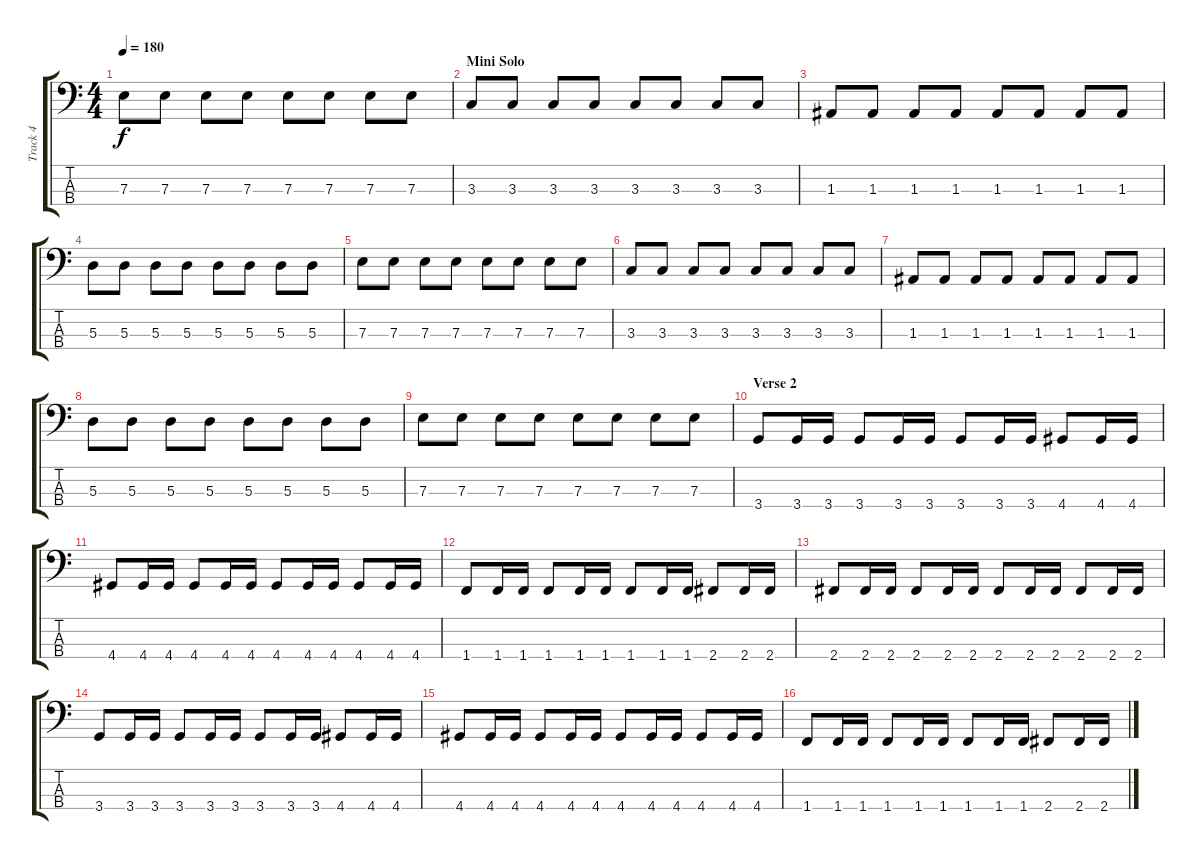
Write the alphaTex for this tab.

\track ("Track 4" "Track 4") {instrument electricbasspick}
\staff {score tabs}
\tuning (G2 D2 A1 E1) {hide}
\ts (4 4)
\tempo 180
\clef f4
\ks c
7.3.8{dy f} 7.3.8 7.3.8 7.3.8 7.3.8 7.3.8 7.3.8 7.3.8 |
\section ("" "Mini Solo")
3.3.8 3.3.8 3.3.8 3.3.8 3.3.8 3.3.8 3.3.8 3.3.8 |
1.3.8 1.3.8 1.3.8 1.3.8 1.3.8 1.3.8 1.3.8 1.3.8 |
5.3.8 5.3.8 5.3.8 5.3.8 5.3.8 5.3.8 5.3.8 5.3.8 |
7.3.8 7.3.8 7.3.8 7.3.8 7.3.8 7.3.8 7.3.8 7.3.8 |
3.3.8 3.3.8 3.3.8 3.3.8 3.3.8 3.3.8 3.3.8 3.3.8 |
1.3.8 1.3.8 1.3.8 1.3.8 1.3.8 1.3.8 1.3.8 1.3.8 |
5.3.8 5.3.8 5.3.8 5.3.8 5.3.8 5.3.8 5.3.8 5.3.8 |
7.3.8 7.3.8 7.3.8 7.3.8 7.3.8 7.3.8 7.3.8 7.3.8 |
\section ("" "Verse 2")
3.4.8 3.4.16 3.4.16 3.4.8 3.4.16 3.4.16 3.4.8 3.4.16 3.4.16 4.4.8 4.4.16 4.4.16 |
4.4.8 4.4.16 4.4.16 4.4.8 4.4.16 4.4.16 4.4.8 4.4.16 4.4.16 4.4.8 4.4.16 4.4.16 |
1.4.8 1.4.16 1.4.16 1.4.8 1.4.16 1.4.16 1.4.8 1.4.16 1.4.16 2.4.8 2.4.16 2.4.16 |
2.4.8 2.4.16 2.4.16 2.4.8 2.4.16 2.4.16 2.4.8 2.4.16 2.4.16 2.4.8 2.4.16 2.4.16 |
3.4.8 3.4.16 3.4.16 3.4.8 3.4.16 3.4.16 3.4.8 3.4.16 3.4.16 4.4.8 4.4.16 4.4.16 |
4.4.8 4.4.16 4.4.16 4.4.8 4.4.16 4.4.16 4.4.8 4.4.16 4.4.16 4.4.8 4.4.16 4.4.16 |
1.4.8 1.4.16 1.4.16 1.4.8 1.4.16 1.4.16 1.4.8 1.4.16 1.4.16 2.4.8 2.4.16 2.4.16
